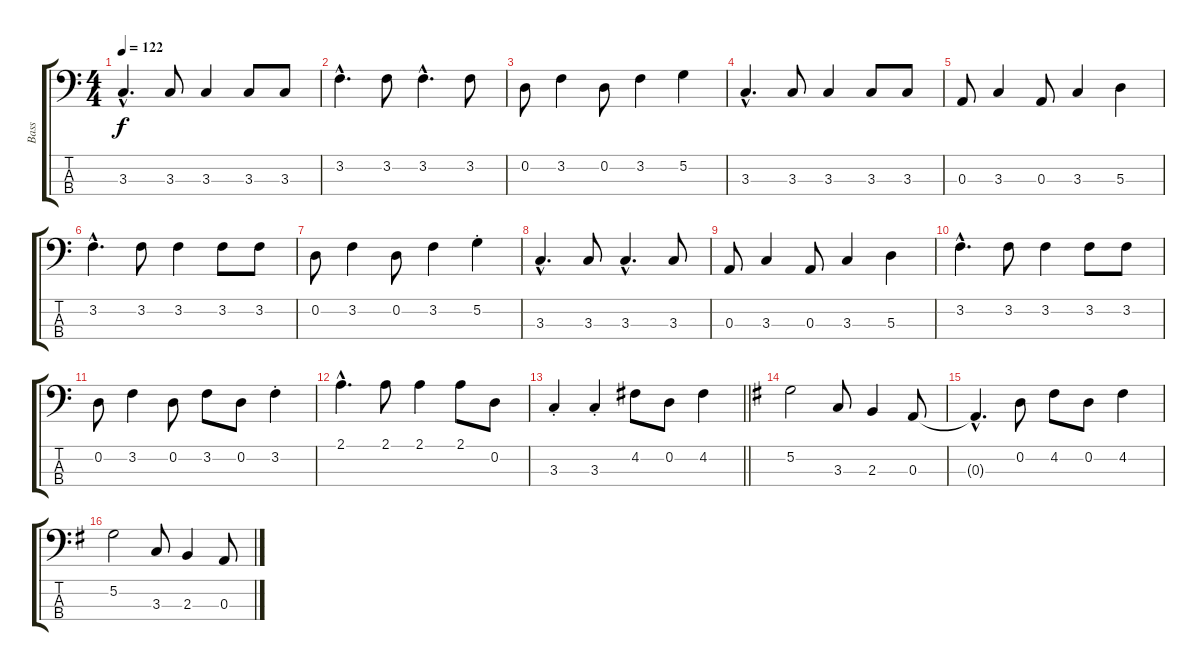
\track ("Bass" "Bass") {instrument electricbasspick}
\staff {score tabs}
\tuning (G2 D2 A1 E1) {hide}
\ts (4 4)
\tempo 122
\clef f4
\ks c
3.3{hac}.4{d dy f} 3.3.8 3.3.4 3.3.8 3.3.8 |
3.2{hac}.4{d} 3.2.8 3.2{hac}.4{d} 3.2.8 |
0.2.8 3.2.4 0.2.8 3.2.4 5.2.4 |
3.3{hac}.4{d} 3.3.8 3.3.4 3.3.8 3.3.8 |
0.3.8 3.3.4 0.3.8 3.3.4 5.3.4 |
3.2{hac}.4{d} 3.2.8 3.2.4 3.2.8 3.2.8 |
0.2.8 3.2.4 0.2.8 3.2.4 5.2{st}.4 |
3.3{hac}.4{d} 3.3.8 3.3{hac}.4{d} 3.3.8 |
0.3.8 3.3.4 0.3.8 3.3.4 5.3.4 |
3.2{hac}.4{d} 3.2.8 3.2.4 3.2.8 3.2.8 |
0.2.8 3.2.4 0.2.8 3.2.8 0.2.8 3.2{st}.4 |
2.1{hac}.4{d} 2.1.8 2.1.4 2.1.8 0.2.8 |
\barLineRight lightlight
3.3{st}.4 3.3{st}.4 4.2.8 0.2.8 4.2.4 |
\ks g
5.2.2 3.3.8 2.3.4 0.3.8 |
0.3{hac t}.4{d} 0.2.8 4.2.8 0.2.8 4.2.4 |
5.2.2 3.3.8 2.3.4 0.3.8
